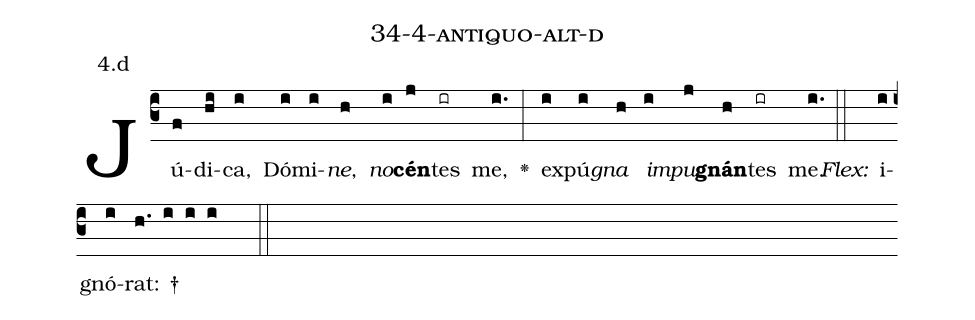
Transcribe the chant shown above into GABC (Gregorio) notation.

name: 34-4-antiquo-alt-d;
annotation: 4.d;
%%
(c3)Jú(f)di(hi)ca,(i) Dó(i)mi(i)<i>ne</i>,(h) <i>no</i>(i)<b>cén</b>(j)tes(ir) me,(i.) <v>\greheightstar</v>(:) ex(i)pú(i)<i>gna</i>(h) <i>im</i>(i)<i>pu</i>(j)<b>gnán</b>(h)tes(ir) me.(i.) (::)
<i>Flex:</i>()  i(i)gnó(i)rat: †(h. i i i  ::)

%E(i) u(h) o(i) u(j) a(h) e.(i.) (::)
